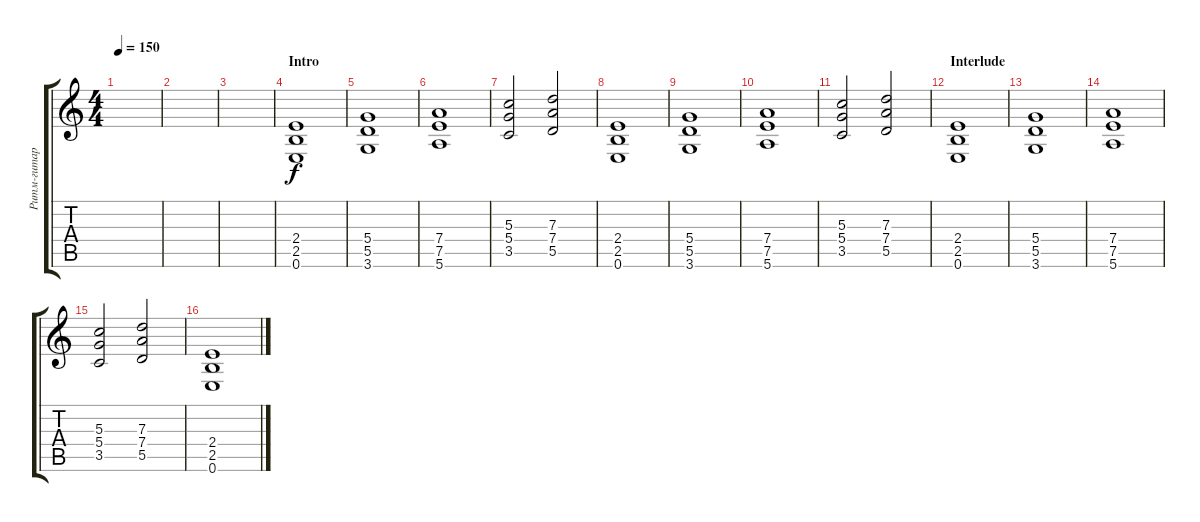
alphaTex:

\track ("Ритм-гитара" "Ритм-гитар") {instrument distortionguitar}
\staff {score tabs}
\tuning (E4 B3 G3 D3 A2 E2) {hide}
\ts (4 4)
\tempo 150
\clef g2
\ks c
|
|
|
\section ("" "Intro")
(2.4 2.5 0.6).1 |
(5.4 5.5 3.6).1 |
(7.4 7.5 5.6).1 |
(5.3 5.4 3.5).2 (7.3 7.4 5.5).2 |
(2.4 2.5 0.6).1 |
(5.4 5.5 3.6).1 |
(7.4 7.5 5.6).1 |
(5.3 5.4 3.5).2 (7.3 7.4 5.5).2 |
\section ("" "Interlude")
(2.4 2.5 0.6).1 |
(5.4 5.5 3.6).1 |
(7.4 7.5 5.6).1 |
(5.3 5.4 3.5).2 (7.3 7.4 5.5).2 |
(2.4 2.5 0.6).1
